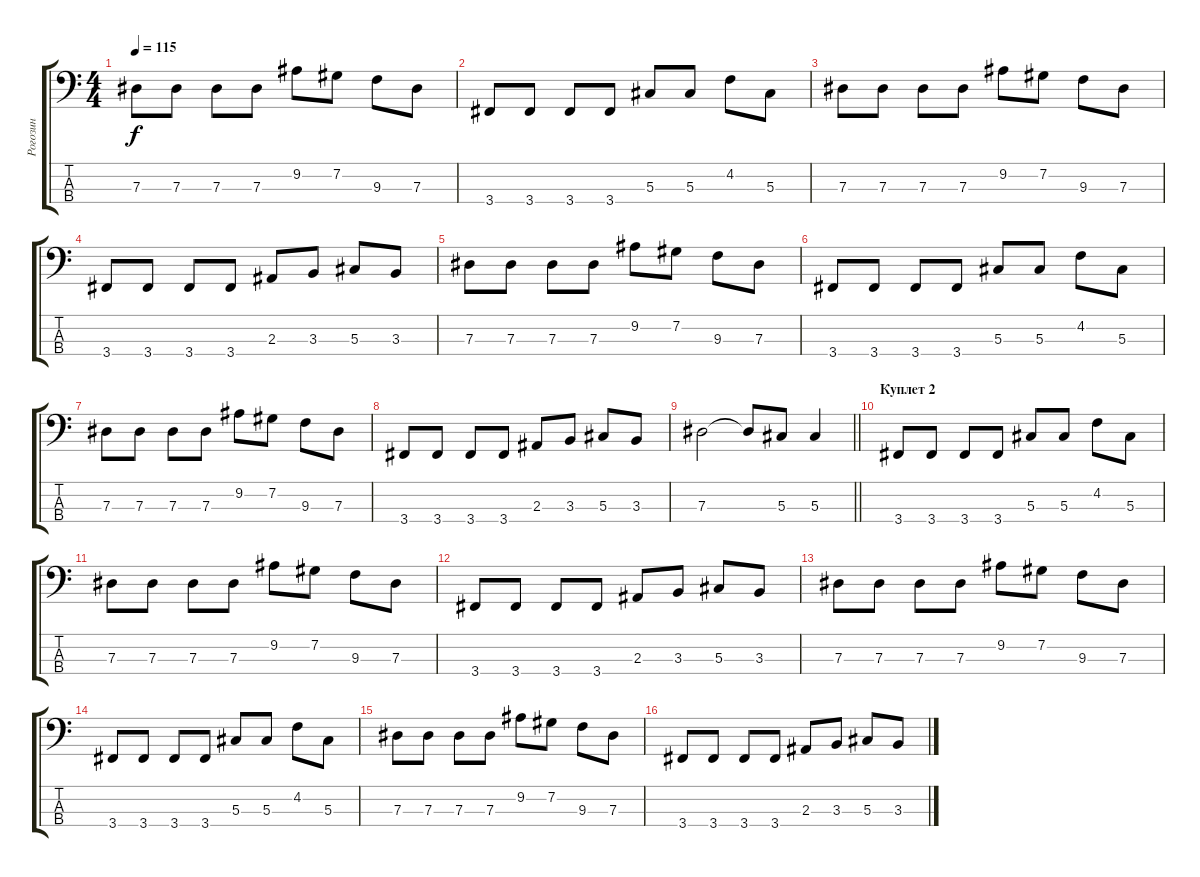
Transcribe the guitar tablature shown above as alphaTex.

\track ("Рогозин" "Рогозин") {instrument electricbasspick}
\staff {score tabs}
\tuning (Gb2 Db2 Ab1 Eb1) {hide}
\ts (4 4)
\tempo 115
\clef f4
\ks c
7.3.8{dy f} 7.3.8 7.3.8 7.3.8 9.2.8 7.2.8 9.3.8 7.3.8 |
3.4.8 3.4.8 3.4.8 3.4.8 5.3.8 5.3.8 4.2.8 5.3.8 |
7.3.8 7.3.8 7.3.8 7.3.8 9.2.8 7.2.8 9.3.8 7.3.8 |
3.4.8 3.4.8 3.4.8 3.4.8 2.3.8 3.3.8 5.3.8 3.3.8 |
7.3.8 7.3.8 7.3.8 7.3.8 9.2.8 7.2.8 9.3.8 7.3.8 |
3.4.8 3.4.8 3.4.8 3.4.8 5.3.8 5.3.8 4.2.8 5.3.8 |
7.3.8 7.3.8 7.3.8 7.3.8 9.2.8 7.2.8 9.3.8 7.3.8 |
3.4.8 3.4.8 3.4.8 3.4.8 2.3.8 3.3.8 5.3.8 3.3.8 |
\barLineRight lightlight
7.3.2 7.3{t}.8 5.3.8 5.3.4 |
\section ("" "Куплет 2")
3.4.8 3.4.8 3.4.8 3.4.8 5.3.8 5.3.8 4.2.8 5.3.8 |
7.3.8 7.3.8 7.3.8 7.3.8 9.2.8 7.2.8 9.3.8 7.3.8 |
3.4.8 3.4.8 3.4.8 3.4.8 2.3.8 3.3.8 5.3.8 3.3.8 |
7.3.8 7.3.8 7.3.8 7.3.8 9.2.8 7.2.8 9.3.8 7.3.8 |
3.4.8 3.4.8 3.4.8 3.4.8 5.3.8 5.3.8 4.2.8 5.3.8 |
7.3.8 7.3.8 7.3.8 7.3.8 9.2.8 7.2.8 9.3.8 7.3.8 |
3.4.8 3.4.8 3.4.8 3.4.8 2.3.8 3.3.8 5.3.8 3.3.8
